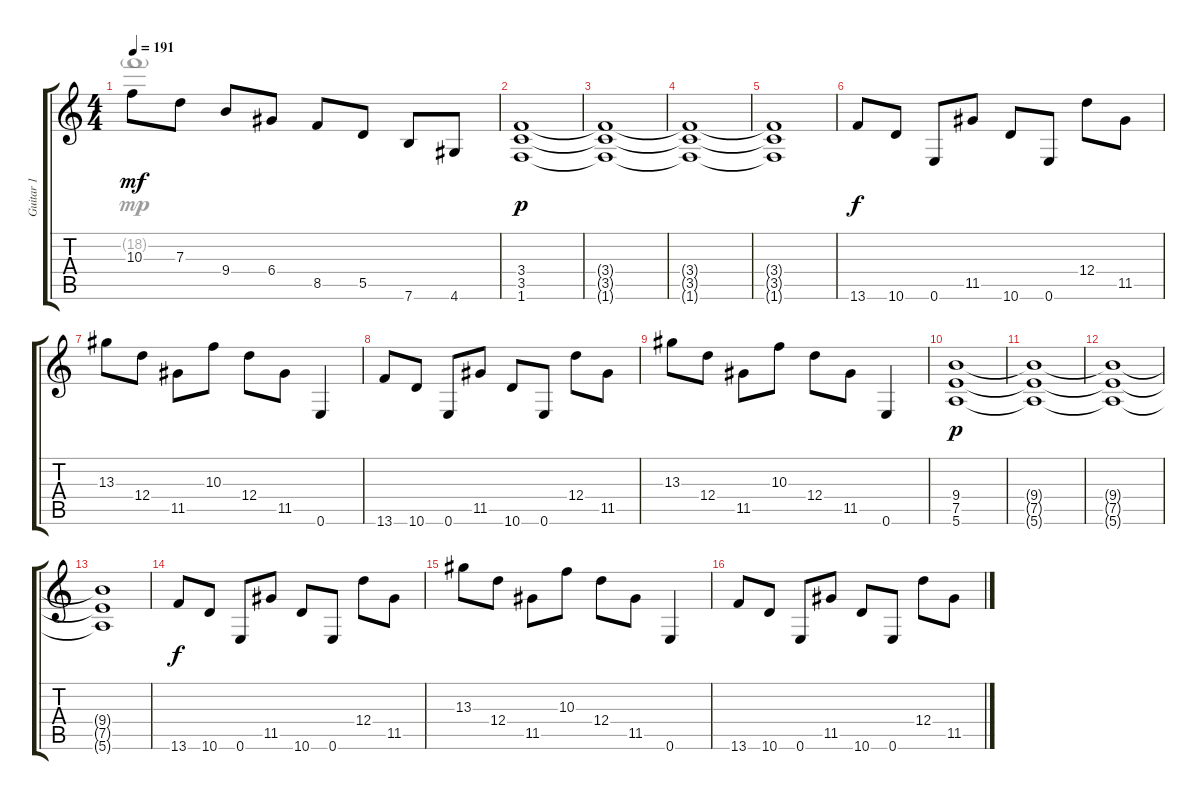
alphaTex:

\track ("Guitar 1" "Guitar 1") {instrument distortionguitar}
\staff {score tabs}
\tuning (E4 B3 G3 D3 A2 E2) {hide}
\voice
\ts (4 4)
\tempo 191
\clef g2
\ks c
10.3{t}.8{dy mf beam Down} 7.3.8{beam Down} 9.4.8 6.4.8 8.5.8 5.5.8 7.6.8 4.6.8 |
(3.4 3.5 1.6).1{dy p} |
(3.4{t} 3.5{t} 1.6{t}).1 |
(3.4{t} 3.5{t} 1.6{t}).1 |
(3.4{t} 3.5{t} 1.6{t}).1 |
13.6.8{dy f} 10.6.8 0.6.8 11.5.8 10.6.8 0.6.8 12.4.8 11.5.8 |
13.3.8 12.4.8 11.5.8 10.3.8 12.4.8 11.5.8 0.6.4 |
13.6.8 10.6.8 0.6.8 11.5.8 10.6.8 0.6.8 12.4.8 11.5.8 |
13.3.8 12.4.8 11.5.8 10.3.8 12.4.8 11.5.8 0.6.4 |
(9.4 7.5 5.6).1{dy p} |
(9.4{t} 7.5{t} 5.6{t}).1 |
(9.4{t} 7.5{t} 5.6{t}).1 |
(9.4{t} 7.5{t} 5.6{t}).1 |
13.6.8{dy f} 10.6.8 0.6.8 11.5.8 10.6.8 0.6.8 12.4.8 11.5.8 |
13.3.8 12.4.8 11.5.8 10.3.8 12.4.8 11.5.8 0.6.4 |
13.6.8 10.6.8 0.6.8 11.5.8 10.6.8 0.6.8 12.4.8 11.5.8
\voice
\clef g2
\ottava regular
\simile none
\ks c
18.2{g}.1{dy mp} |
|
|
|
|
|
|
|
|
|
|
|
|
|
|
